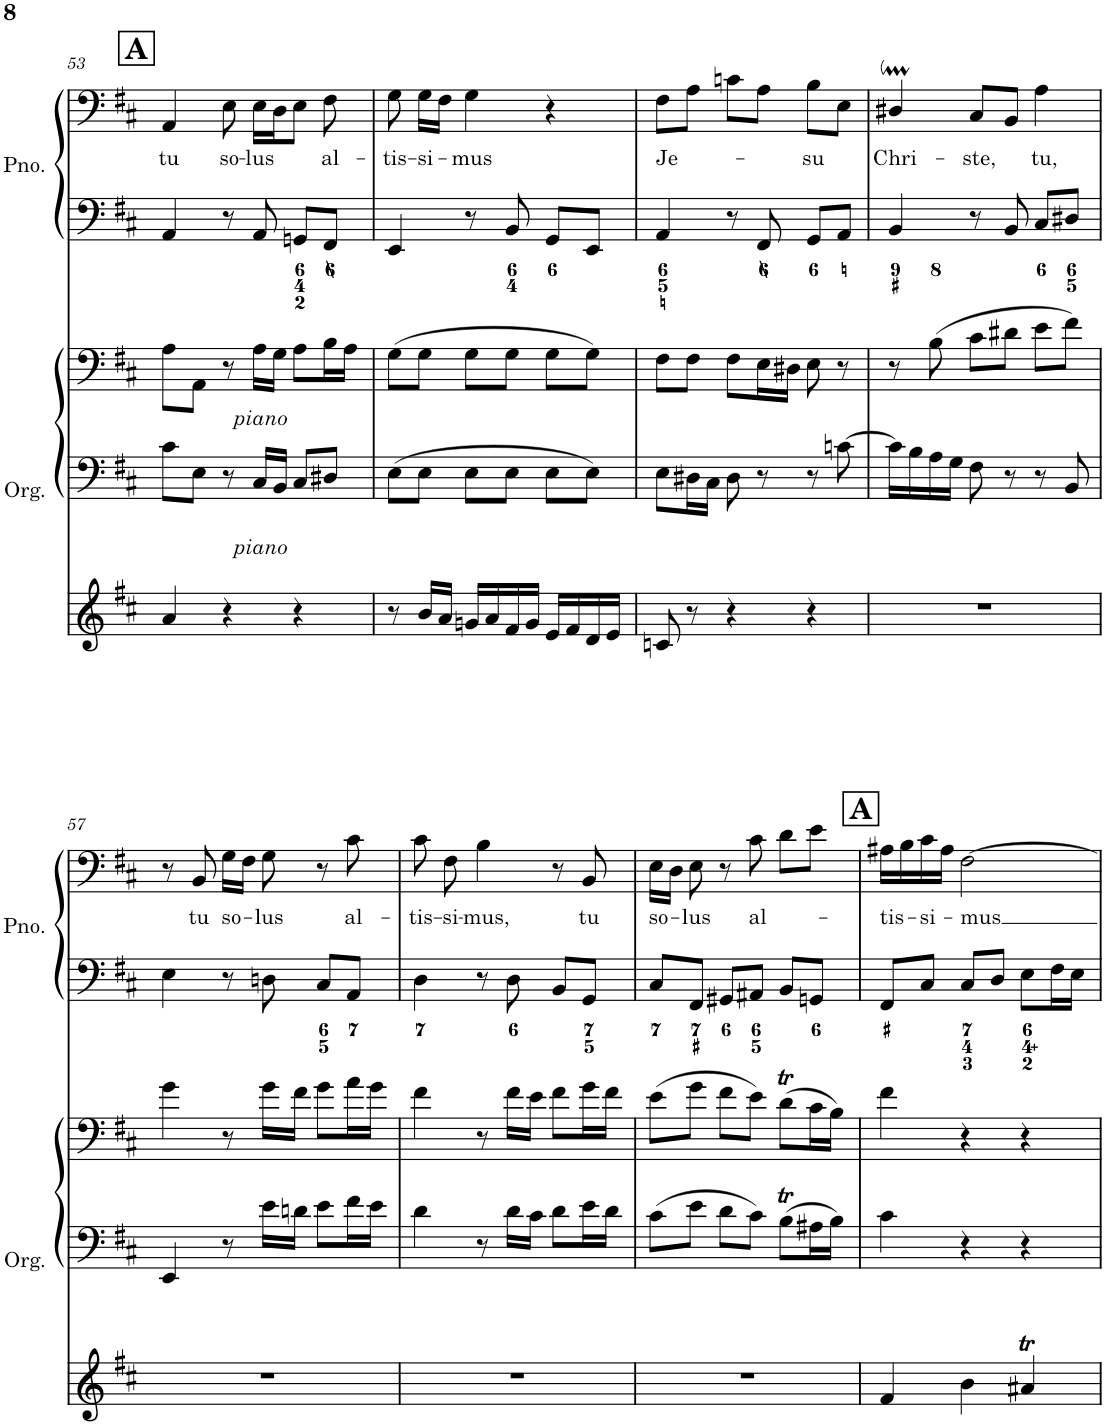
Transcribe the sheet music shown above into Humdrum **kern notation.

**kern	**text	**kern	**kern	**dynam	**kern	**kern	**text
*part2	*part2	*part2	*part2	*part2	*part1	*part1	*part1
*staff5	*staff5	*staff4	*staff3	*staff3/4/5	*staff2	*staff1	*staff1
*I"Organ	*	*	*	*	*I"Piano	*	*
*I'Org.	*	*	*	*	*I'Pno.	*	*
!!LO:PB:g=z
*clefG2	*	*clefF4	*clefF4	*	*clefF4	*clefF4	*
*k[f#c#]	*	*k[f#c#]	*k[f#c#]	*	*k[f#c#]	*k[f#c#]	*
*M3/4	*	*M3/4	*M3/4	*	*M3/4	*M3/4	*
!!LO:REH:place=s1:a:B:cj:fs=14:t=A
=53	=53	=53	=53	=53	=53	=53	=53
!	!	!	!	!	!	!	!LO:LY:b
4a/	.	8c#'\L	8A'\L	.	4AA/	4AA/	tu
.	.	8E'\J	8AA'\J	.	.	.	.
!	!	!	!	!	!	!	!LO:LY:b
4r	.	8r	8r	.	8r	8E\	so-
!	!	!	!	!LO:DY:b=2	!	!	!LO:LY:b
!	!	!	!	!LO:DY:n=1:b	!	!	!
.	.	16C#'/LL	16A'\LL	other-dynamics other-dynamics	8AA/	16E\LL	-lus
.	.	16BB'/JJ	16G'\JJ	.	.	16D\J	.
4r	.	8C#/L	8A\L	.	8GGn/L	8E\J	.
!	!	!	!	!	!	!	!LO:LY:b
.	.	8D#X/J	16B'\L	.	8FF#/J	8F#\	al-
.	.	.	16A'\JJ	.	.	.	.
=54	=54	=54	=54	=54	=54	=54	=54
!	!	!	!	!	!	!	!LO:LY:b
8r	.	8E\L	(8G\L	.	4EE/	8G\	-tis-
!	!	!	!	!	!	!	!LO:LY:b
16b'/LL	.	8E\J	8G\J	.	.	16G\LL	-si-
16a'/JJ	.	.	.	.	.	16F#\JJ	.
!	!	!	!	!	!	!	!LO:LY:b
16gn'/LL	.	8E\L	8G\L	.	8r	4G\	mus
16a'/	.	.	.	.	.	.	.
16f#'/	.	8E\J	8G\J	.	8BB/	.	.
16g'/JJ	.	.	.	.	.	.	.
16e'/LL	.	8E\L	8G\L	.	8GG/L	4r	.
16f#'/	.	.	.	.	.	.	.
16d'/	.	8E\J	8G\J)	.	8EE/J	.	.
16e'/JJ	.	.	.	.	.	.	.
=55	=55	=55	=55	=55	=55	=55	=55
*^	*	*	*	*	*	*	*
!	!	!	!	!	!	!	!	!LO:LY:b
8ryy	[8cn/	.	8E\L	8F#\L	.	4AA/	8F#\L	Je-
8c']	8r	.	16D#X'\L	8F#'\J	.	.	8A\J	.
.	.	.	16C#'\JJ	.	.	.	.	.
2ryy	4r	.	8D#\	8F#\L	.	8r	8cn\L	.
.	.	.	8r	16E'\L	.	8FF#/	8A\J	.
.	.	.	.	16D#X'\JJ	.	.	.	.
!	!	!	!	!	!	!	!	!LO:LY:b
.	4r	.	8r	8E\	.	8GG/L	8B\L	-su
.	.	.	[8cn\	8r	.	8AA/J	8E\J	.
*v	*v	*	*	*	*	*	*	*
=56	=56	=56	=56	=56	=56	=56	=56
!	!	!	!	!	!	!	!LO:LY:b
2.r	.	16c'\LL]	8r	.	4BB/	4D#Xm/	Chri-
.	.	16B'\	.	.	.	.	.
.	.	16A'\	(8B\	.	.	.	.
.	.	16G'\JJ	.	.	.	.	.
!	!	!	!	!	!	!	!LO:LY:b
.	.	8F#\	8c#\L	.	8r	8C#/L	-ste,
.	.	8r	8d#X\J	.	8BB/	8BB/J	.
!	!	!	!	!	!	!	!LO:LY:b
.	.	8r	8e\L	.	8C#/L	4A\	tu,
.	.	8BB'/	8f#\J)	.	8D#X/J	.	.
!!LO:LB:g=z
=57	=57	=57	=57	=57	=57	=57	=57
2.r	.	4EE/	4g\	.	4E\	8r	.
!	!	!	!	!	!	!	!LO:LY:b
.	.	.	.	.	.	8BB/	tu
!	!	!	!	!	!	!	!LO:LY:b
.	.	8r	8r	.	8r	16G\LL	so-
.	.	.	.	.	.	16F#\JJ	.
!	!	!	!	!	!	!	!LO:LY:b
.	.	16e'>\LL	16g'>\LL	.	8Dn\	8G\	-lus
.	.	16dn'>\JJ	16f#'>\JJ	.	.	.	.
.	.	8e\L	8g\L	.	8C#/L	8r	.
!	!	!	!	!	!	!	!LO:LY:b
.	.	16f#'>\L	16a'>\L	.	8AA/J	8c#\	al-
.	.	16e'>\JJ	16g'>\JJ	.	.	.	.
=58	=58	=58	=58	=58	=58	=58	=58
!	!	!	!	!	!	!	!LO:LY:b
2.r	.	4d\	4f#\	.	4D\	8c#\	-tis-
!	!	!	!	!	!	!	!LO:LY:b
.	.	.	.	.	.	8F#\	-si-
!	!	!	!	!	!	!	!LO:LY:b
.	.	8r	8r	.	8r	4B\	-mus,
.	.	16d'>\LL	16f#'>\LL	.	8D\	.	.
.	.	16c#'>\JJ	16e'>\JJ	.	.	.	.
.	.	8d\L	8f#\L	.	8BB/L	8r	.
!	!	!	!	!	!	!	!LO:LY:b
.	.	16e'>\L	16g'>\L	.	8GG/J	8BB/	tu
.	.	16d'>\JJ	16f#'>\JJ	.	.	.	.
=59	=59	=59	=59	=59	=59	=59	=59
!	!	!	!	!	!	!	!LO:LY:b
2.r	.	8c#\L	(8e\L	.	8C#/L	16E\LL	so-
.	.	.	.	.	.	16D\JJ	.
!	!	!	!	!	!	!	!LO:LY:b
.	.	8e\J	8g\J	.	8FF#/J	8E\	-lus
.	.	8d\L	8f#\L	.	8GG#X/L	8r	.
!	!	!	!	!	!	!	!LO:LY:b
.	.	8c#\J	8e\J)	.	8AA#X/J	8c#\	al-
.	.	8BT\L	(8dT\L	.	8BB/L	8d\L	.
.	.	16A#X\L	16c#\L	.	8GGn/J	8e\J	.
.	.	16B\JJ	16B\JJ)	.	.	.	.
!!LO:REH:place=s1:a:B:cj:fs=14:t=A
=60	=60	=60	=60	=60	=60	=60	=60
!	!LO:LY:b	!	!	!	!	!	!LO:LY:b
4f#/	.	4c#\	4f#\	.	8FF#/L	16A#X\LL	-tis-
.	.	.	.	.	.	16B\	.
!	!	!	!	!	!	!	!LO:LY:b
.	.	.	.	.	8C#/J	16c#\	-si-
.	.	.	.	.	.	16A#\JJ	.
!	!	!	!	!	!	!	!LO:LY:b
4b\	.	4r	4r	.	8C#/L	[2F#\	-mus
.	.	.	.	.	8D/J	.	.
4a#Xt/	.	4r	4r	.	8E\L	.	.
.	.	.	.	.	16F#\L	.	.
.	.	.	.	.	16E\JJ	.	.
=	=	=	=	=	=	=	=
*-	*-	*-	*-	*-	*-	*-	*-
